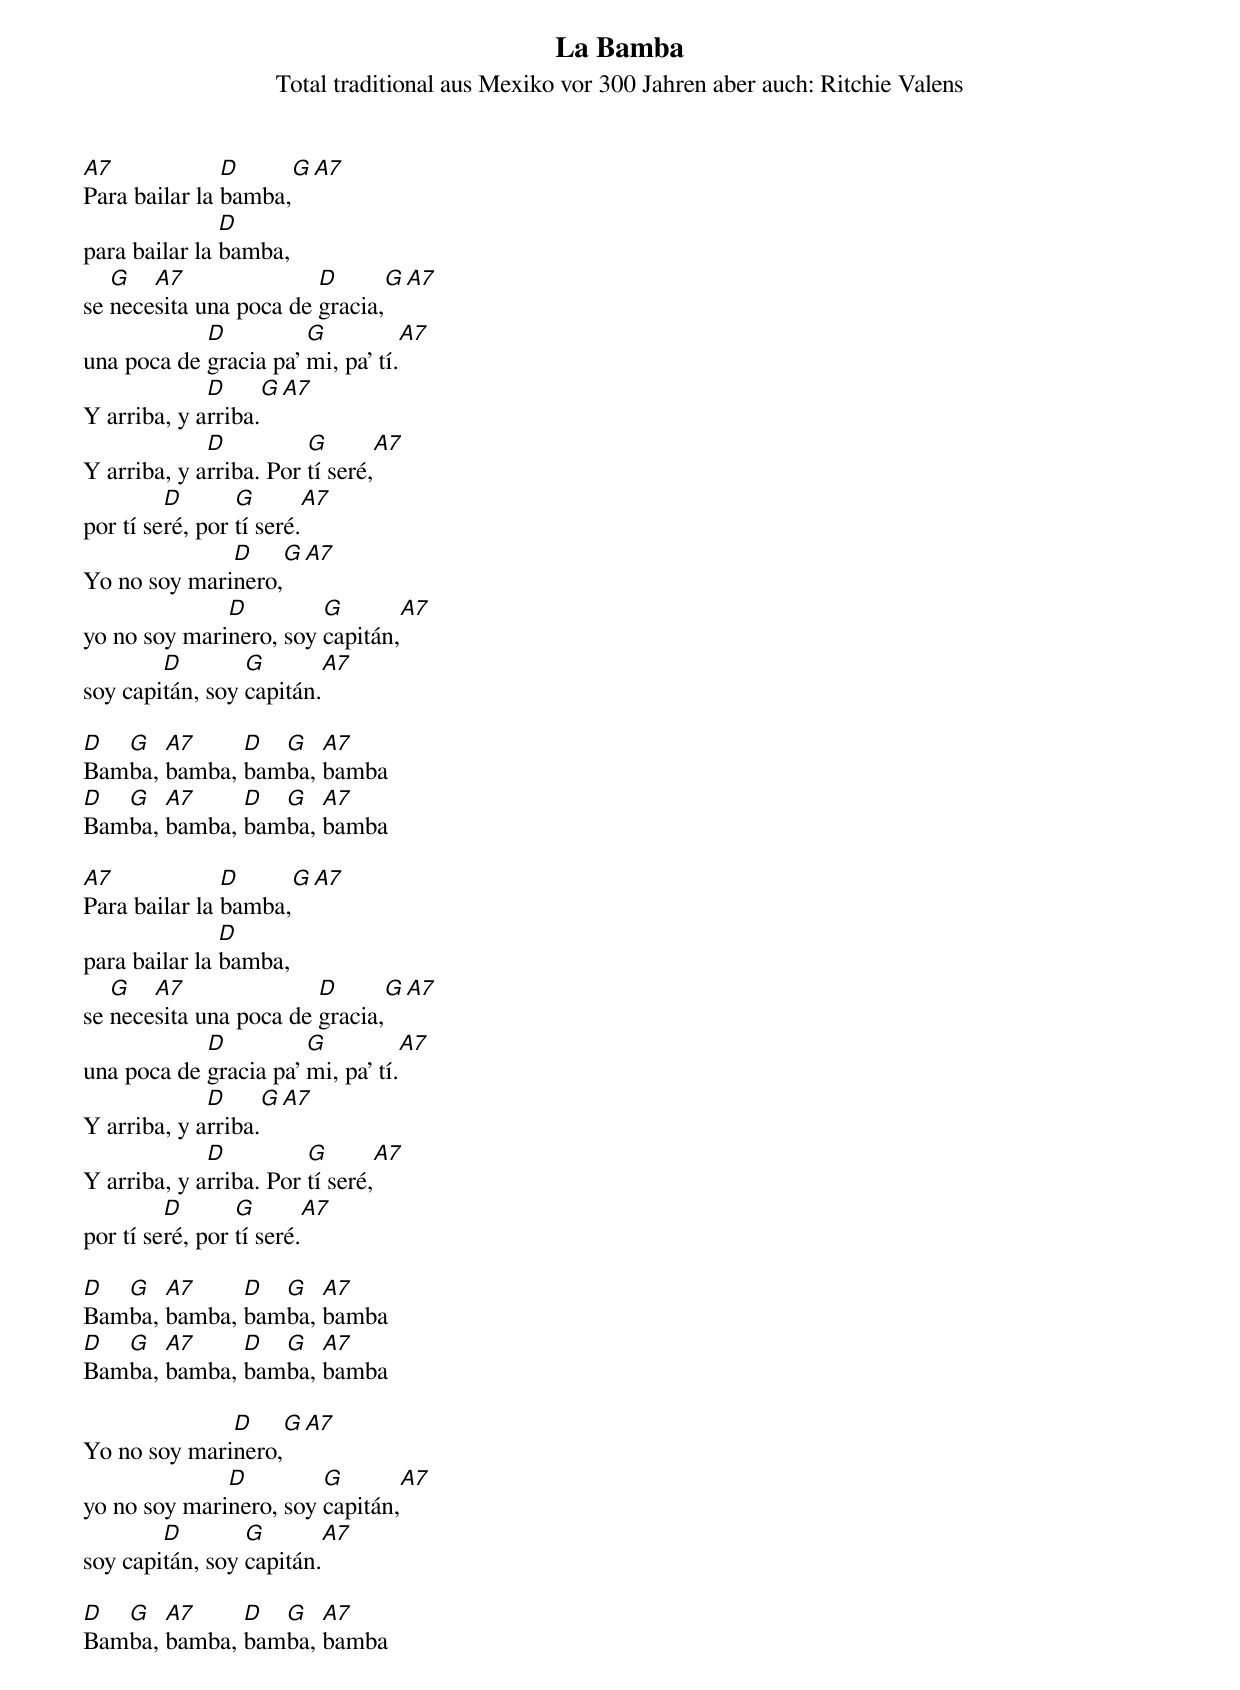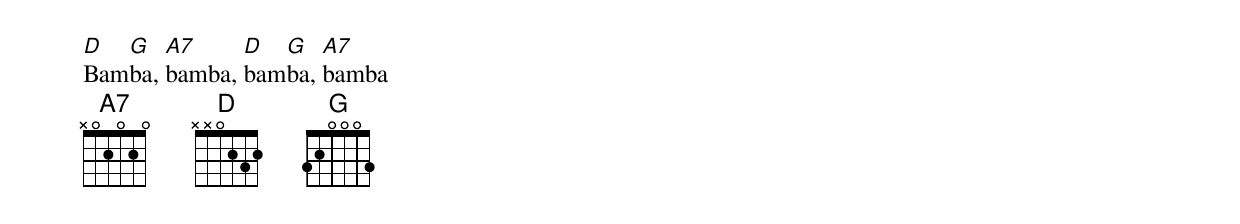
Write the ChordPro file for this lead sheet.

{t:La Bamba}
{st:Total traditional aus Mexiko vor 300 Jahren aber auch: Ritchie Valens}

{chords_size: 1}
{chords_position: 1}
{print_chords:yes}
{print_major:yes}
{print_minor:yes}
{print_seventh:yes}
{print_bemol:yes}
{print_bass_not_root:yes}
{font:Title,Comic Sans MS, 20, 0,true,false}
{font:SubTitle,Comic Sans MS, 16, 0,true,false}
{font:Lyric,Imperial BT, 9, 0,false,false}
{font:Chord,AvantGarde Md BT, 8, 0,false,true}
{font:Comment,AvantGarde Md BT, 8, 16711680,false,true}
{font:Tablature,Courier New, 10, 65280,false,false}
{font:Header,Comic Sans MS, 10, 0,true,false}
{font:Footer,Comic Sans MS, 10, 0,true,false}
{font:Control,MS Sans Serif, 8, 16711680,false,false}
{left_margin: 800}
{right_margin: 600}
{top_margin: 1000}
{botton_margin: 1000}
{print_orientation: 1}




[A7]Para bailar la [D]bamba,[G][A7]
para bailar la [D]bamba,
se [G]nece[A7]sita una poca de [D]gracia,[G][A7]
una poca de [D]gracia pa' [G]mi, pa' tí.[A7]
Y arriba, y a[D]rriba.[G][A7]
Y arriba, y a[D]rriba. Por [G]tí seré,[A7]
por tí se[D]ré, por [G]tí seré.[A7]
Yo no soy mari[D]nero,[G][A7]
yo no soy mari[D]nero, soy [G]capitán,[A7]
soy capi[D]tán, soy [G]capitán.[A7]

[D]Bam[G]ba, [A7]bamba, [D]bam[G]ba, [A7]bamba
[D]Bam[G]ba, [A7]bamba, [D]bam[G]ba, [A7]bamba

[A7]Para bailar la [D]bamba,[G][A7]
para bailar la [D]bamba,
se [G]nece[A7]sita una poca de [D]gracia,[G][A7]
una poca de [D]gracia pa' [G]mi, pa' tí.[A7]
Y arriba, y a[D]rriba.[G][A7]
Y arriba, y a[D]rriba. Por [G]tí seré,[A7]
por tí se[D]ré, por [G]tí seré.[A7]

[D]Bam[G]ba, [A7]bamba, [D]bam[G]ba, [A7]bamba
[D]Bam[G]ba, [A7]bamba, [D]bam[G]ba, [A7]bamba

Yo no soy mari[D]nero,[G][A7]
yo no soy mari[D]nero, soy [G]capitán,[A7]
soy capi[D]tán, soy [G]capitán.[A7]

[D]Bam[G]ba, [A7]bamba, [D]bam[G]ba, [A7]bamba
[D]Bam[G]ba, [A7]bamba, [D]bam[G]ba, [A7]bamba
